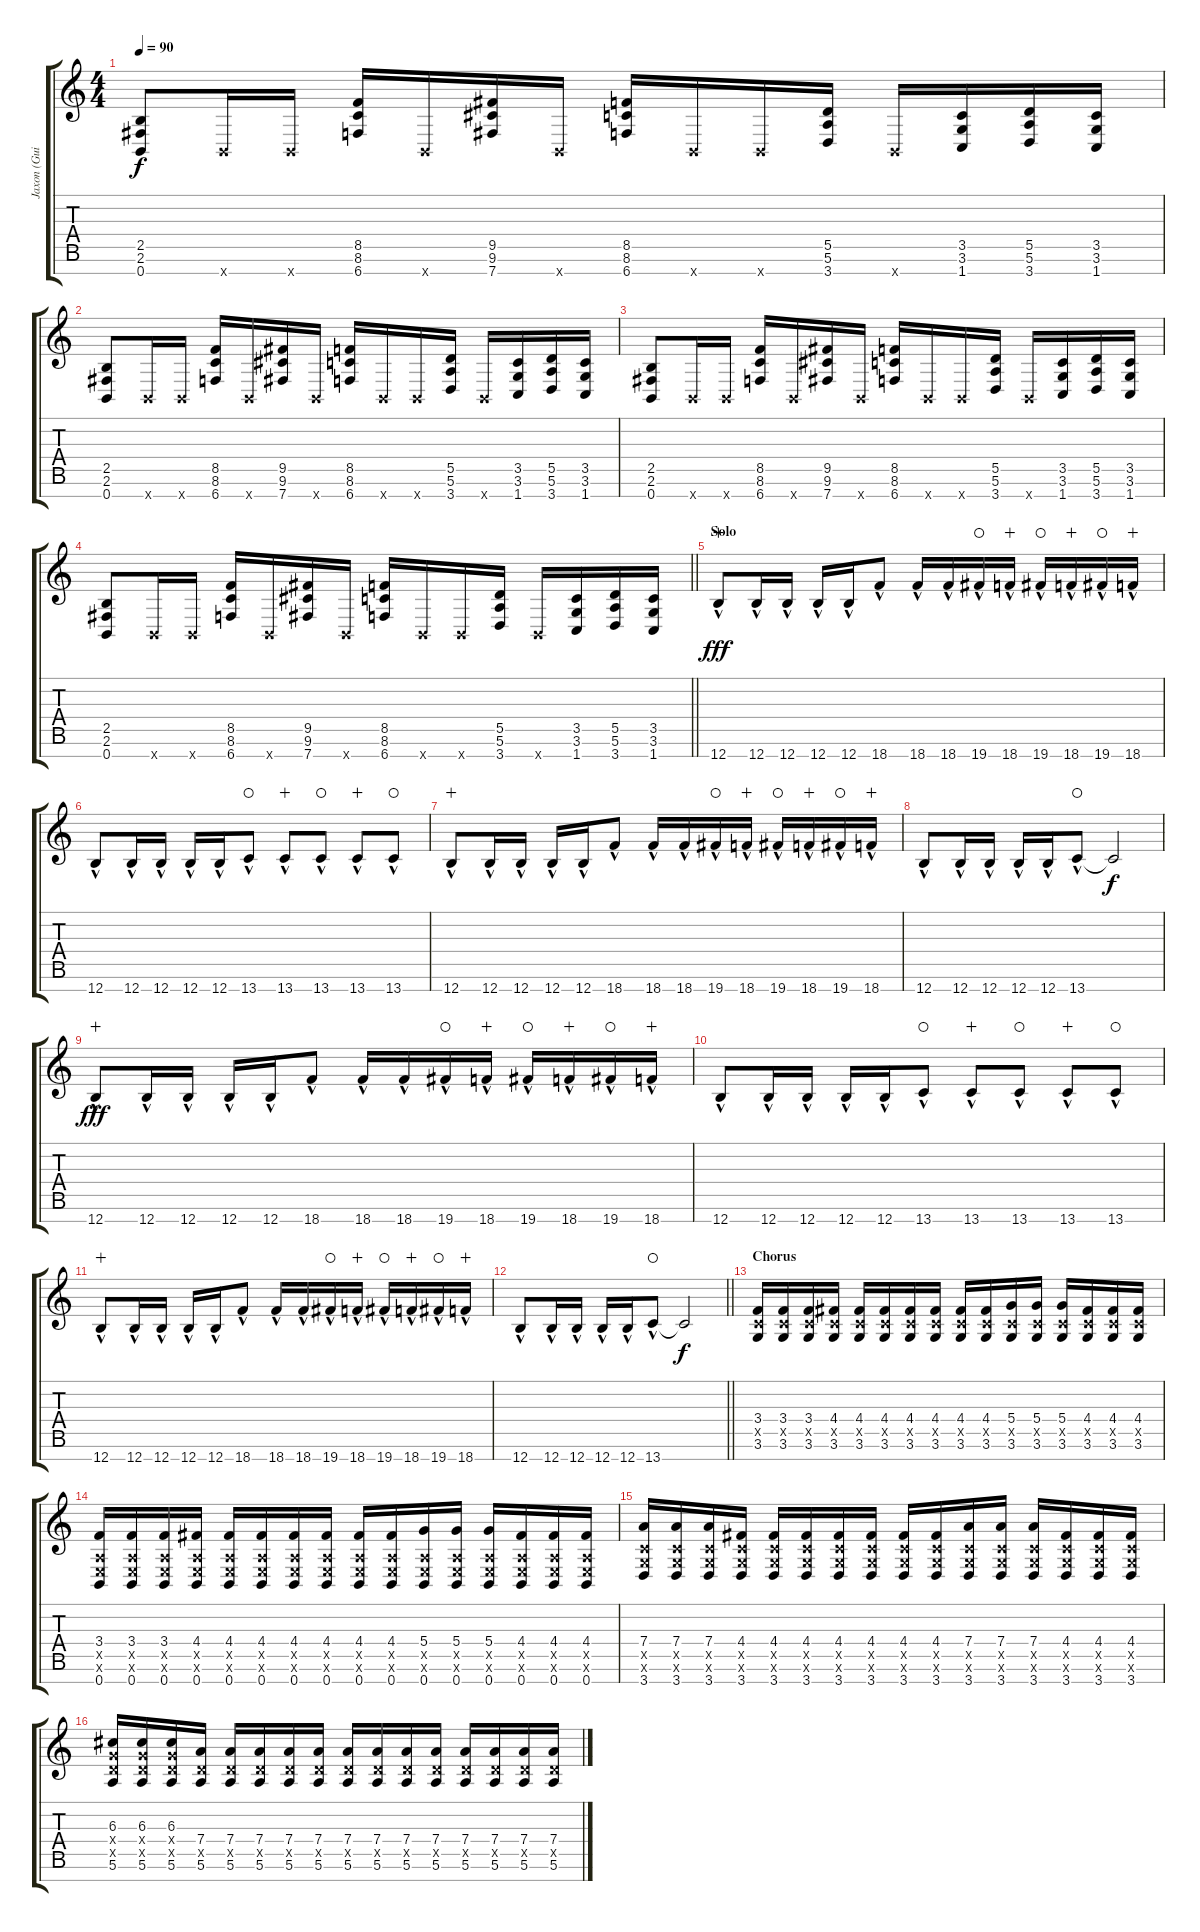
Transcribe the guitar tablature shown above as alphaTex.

\track ("Jaxon (Guitar I - 7 Strings)" "Jaxon (Gui") {instrument distortionguitar}
\staff {score tabs}
\tuning (E4 B3 G3 D3 A2 E2 B1) {hide}
\ts (4 4)
\tempo 90
\clef g2
\ks c
(2.5 2.6 0.7).8{dy f} 0.7{x}.16 0.7{x}.16 (8.5 8.6 6.7).16 0.7{x}.16 (9.5 9.6 7.7).16 0.7{x}.16 (8.5 8.6 6.7).16 0.7{x}.16 0.7{x}.16 (5.5 5.6 3.7).16 0.7{x}.16 (3.5 3.6 1.7).16 (5.5 5.6 3.7).16 (3.5 3.6 1.7).16 |
(2.5 2.6 0.7).8 0.7{x}.16 0.7{x}.16 (8.5 8.6 6.7).16 0.7{x}.16 (9.5 9.6 7.7).16 0.7{x}.16 (8.5 8.6 6.7).16 0.7{x}.16 0.7{x}.16 (5.5 5.6 3.7).16 0.7{x}.16 (3.5 3.6 1.7).16 (5.5 5.6 3.7).16 (3.5 3.6 1.7).16 |
(2.5 2.6 0.7).8 0.7{x}.16 0.7{x}.16 (8.5 8.6 6.7).16 0.7{x}.16 (9.5 9.6 7.7).16 0.7{x}.16 (8.5 8.6 6.7).16 0.7{x}.16 0.7{x}.16 (5.5 5.6 3.7).16 0.7{x}.16 (3.5 3.6 1.7).16 (5.5 5.6 3.7).16 (3.5 3.6 1.7).16 |
\barLineRight lightlight
(2.5 2.6 0.7).8 0.7{x}.16 0.7{x}.16 (8.5 8.6 6.7).16 0.7{x}.16 (9.5 9.6 7.7).16 0.7{x}.16 (8.5 8.6 6.7).16 0.7{x}.16 0.7{x}.16 (5.5 5.6 3.7).16 0.7{x}.16 (3.5 3.6 1.7).16 (5.5 5.6 3.7).16 (3.5 3.6 1.7).16 |
\section ("" "Solo")
12.7{hac}.8{dy fff volume 16 wahc} 12.7{hac}.16 12.7{hac}.16 12.7{hac}.16 12.7{hac}.16 18.7{hac}.8 18.7{hac}.16 18.7{hac}.16 19.7{hac}.16{waho} 18.7{hac}.16{wahc} 19.7{hac}.16{waho} 18.7{hac}.16{wahc} 19.7{hac}.16{waho} 18.7{hac}.16{wahc} |
12.7{hac}.8 12.7{hac}.16 12.7{hac}.16 12.7{hac}.16 12.7{hac}.16 13.7{hac}.8{waho} 13.7{hac}.8{wahc} 13.7{hac}.8{waho} 13.7{hac}.8{wahc} 13.7{hac}.8{waho} |
12.7{hac}.8{wahc} 12.7{hac}.16 12.7{hac}.16 12.7{hac}.16 12.7{hac}.16 18.7{hac}.8 18.7{hac}.16 18.7{hac}.16 19.7{hac}.16{waho} 18.7{hac}.16{wahc} 19.7{hac}.16{waho} 18.7{hac}.16{wahc} 19.7{hac}.16{waho} 18.7{hac}.16{wahc} |
12.7{hac}.8 12.7{hac}.16 12.7{hac}.16 12.7{hac}.16 12.7{hac}.16 13.7{hac}.8{waho} 13.7{t}.2{dy f} |
12.7{hac}.8{dy fff wahc} 12.7{hac}.16 12.7{hac}.16 12.7{hac}.16 12.7{hac}.16 18.7{hac}.8 18.7{hac}.16 18.7{hac}.16 19.7{hac}.16{waho} 18.7{hac}.16{wahc} 19.7{hac}.16{waho} 18.7{hac}.16{wahc} 19.7{hac}.16{waho} 18.7{hac}.16{wahc} |
12.7{hac}.8 12.7{hac}.16 12.7{hac}.16 12.7{hac}.16 12.7{hac}.16 13.7{hac}.8{waho} 13.7{hac}.8{wahc} 13.7{hac}.8{waho} 13.7{hac}.8{wahc} 13.7{hac}.8{waho} |
12.7{hac}.8{wahc} 12.7{hac}.16 12.7{hac}.16 12.7{hac}.16 12.7{hac}.16 18.7{hac}.8 18.7{hac}.16 18.7{hac}.16 19.7{hac}.16{waho} 18.7{hac}.16{wahc} 19.7{hac}.16{waho} 18.7{hac}.16{wahc} 19.7{hac}.16{waho} 18.7{hac}.16{wahc} |
\barLineRight lightlight
12.7{hac}.8 12.7{hac}.16 12.7{hac}.16 12.7{hac}.16 12.7{hac}.16 13.7{hac}.8{waho} 13.7{t}.2{dy f} |
\section ("" "Chorus")
(3.4 3.5{x} 3.6).16{volume 14} (3.4 3.5{x} 3.6).16 (3.4 3.5{x} 3.6).16 (4.4 3.5{x} 3.6).16 (4.4 3.5{x} 3.6).16 (4.4 3.5{x} 3.6).16 (4.4 3.5{x} 3.6).16 (4.4 3.5{x} 3.6).16 (4.4 3.5{x} 3.6).16 (4.4 3.5{x} 3.6).16 (5.4 3.5{x} 3.6).16 (5.4 3.5{x} 3.6).16 (5.4 3.5{x} 3.6).16 (4.4 3.5{x} 3.6).16 (4.4 3.5{x} 3.6).16 (4.4 3.5{x} 3.6).16 |
(3.4 0.5{x} 0.6{x} 0.7).16 (3.4 0.5{x} 0.6{x} 0.7).16 (3.4 0.5{x} 0.6{x} 0.7).16 (4.4 0.5{x} 0.6{x} 0.7).16 (4.4 0.5{x} 0.6{x} 0.7).16 (4.4 0.5{x} 0.6{x} 0.7).16 (4.4 0.5{x} 0.6{x} 0.7).16 (4.4 0.5{x} 0.6{x} 0.7).16 (4.4 0.5{x} 0.6{x} 0.7).16 (4.4 0.5{x} 0.6{x} 0.7).16 (5.4 0.5{x} 0.6{x} 0.7).16 (5.4 0.5{x} 0.6{x} 0.7).16 (5.4 0.5{x} 0.6{x} 0.7).16 (4.4 0.5{x} 0.6{x} 0.7).16 (4.4 0.5{x} 0.6{x} 0.7).16 (4.4 0.5{x} 0.6{x} 0.7).16 |
(7.4 3.5{x} 3.6{x} 3.7).16 (7.4 3.5{x} 3.6{x} 3.7).16 (7.4 3.5{x} 3.6{x} 3.7).16 (4.4 3.5{x} 3.6{x} 3.7).16 (4.4 3.5{x} 3.6{x} 3.7).16 (4.4 3.5{x} 3.6{x} 3.7).16 (4.4 3.5{x} 3.6{x} 3.7).16 (4.4 3.5{x} 3.6{x} 3.7).16 (4.4 3.5{x} 3.6{x} 3.7).16 (4.4 3.5{x} 3.6{x} 3.7).16 (7.4 3.5{x} 3.6{x} 3.7).16 (7.4 3.5{x} 3.6{x} 3.7).16 (7.4 3.5{x} 3.6{x} 3.7).16 (4.4 3.5{x} 3.6{x} 3.7).16 (4.4 3.5{x} 3.6{x} 3.7).16 (4.4 3.5{x} 3.6{x} 3.7).16 |
(6.3 5.4{x} 5.5{x} 5.6).16 (6.3 5.4{x} 5.5{x} 5.6).16 (6.3 5.4{x} 5.5{x} 5.6).16 (7.4 5.5{x} 5.6).16 (7.4 5.5{x} 5.6).16 (7.4 5.5{x} 5.6).16 (7.4 5.5{x} 5.6).16 (7.4 5.5{x} 5.6).16 (7.4 5.5{x} 5.6).16 (7.4 5.5{x} 5.6).16 (7.4 5.5{x} 5.6).16 (7.4 5.5{x} 5.6).16 (7.4 5.5{x} 5.6).16 (7.4 5.5{x} 5.6).16 (7.4 5.5{x} 5.6).16 (7.4 5.5{x} 5.6).16
